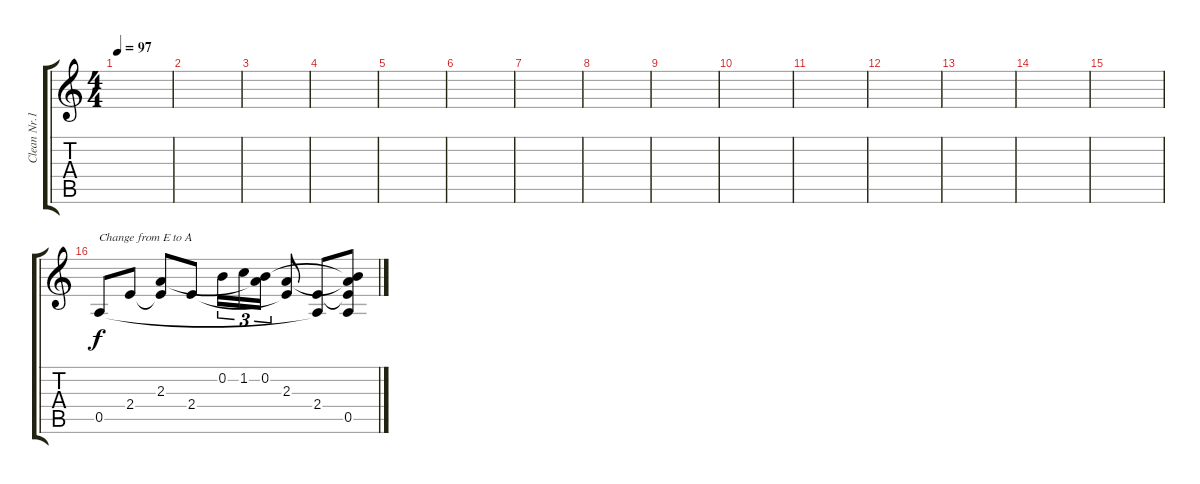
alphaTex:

\track ("Clean Nr.1" "Clean Nr.1") {instrument electricguitarjazz}
\staff {score tabs}
\tuning (E4 B3 G3 D3 A2 E2) {hide}
\ts (4 4)
\tempo 97
\clef g2
\ks c
|
|
|
|
|
|
|
|
|
|
|
|
|
|
|
0.5.8{txt "Change from E to A" dy f} 2.4.8 (2.3 2.4{t}).8 2.4.8 0.2.16{tu (3 2)} 1.2.16{tu (3 2)} (0.2 2.3{t}).16{tu (3 2)} (2.3 2.4{t}).8 (2.4 0.5{t}).8 (0.2{t} 2.3{t} 2.4{t} 0.5).8
